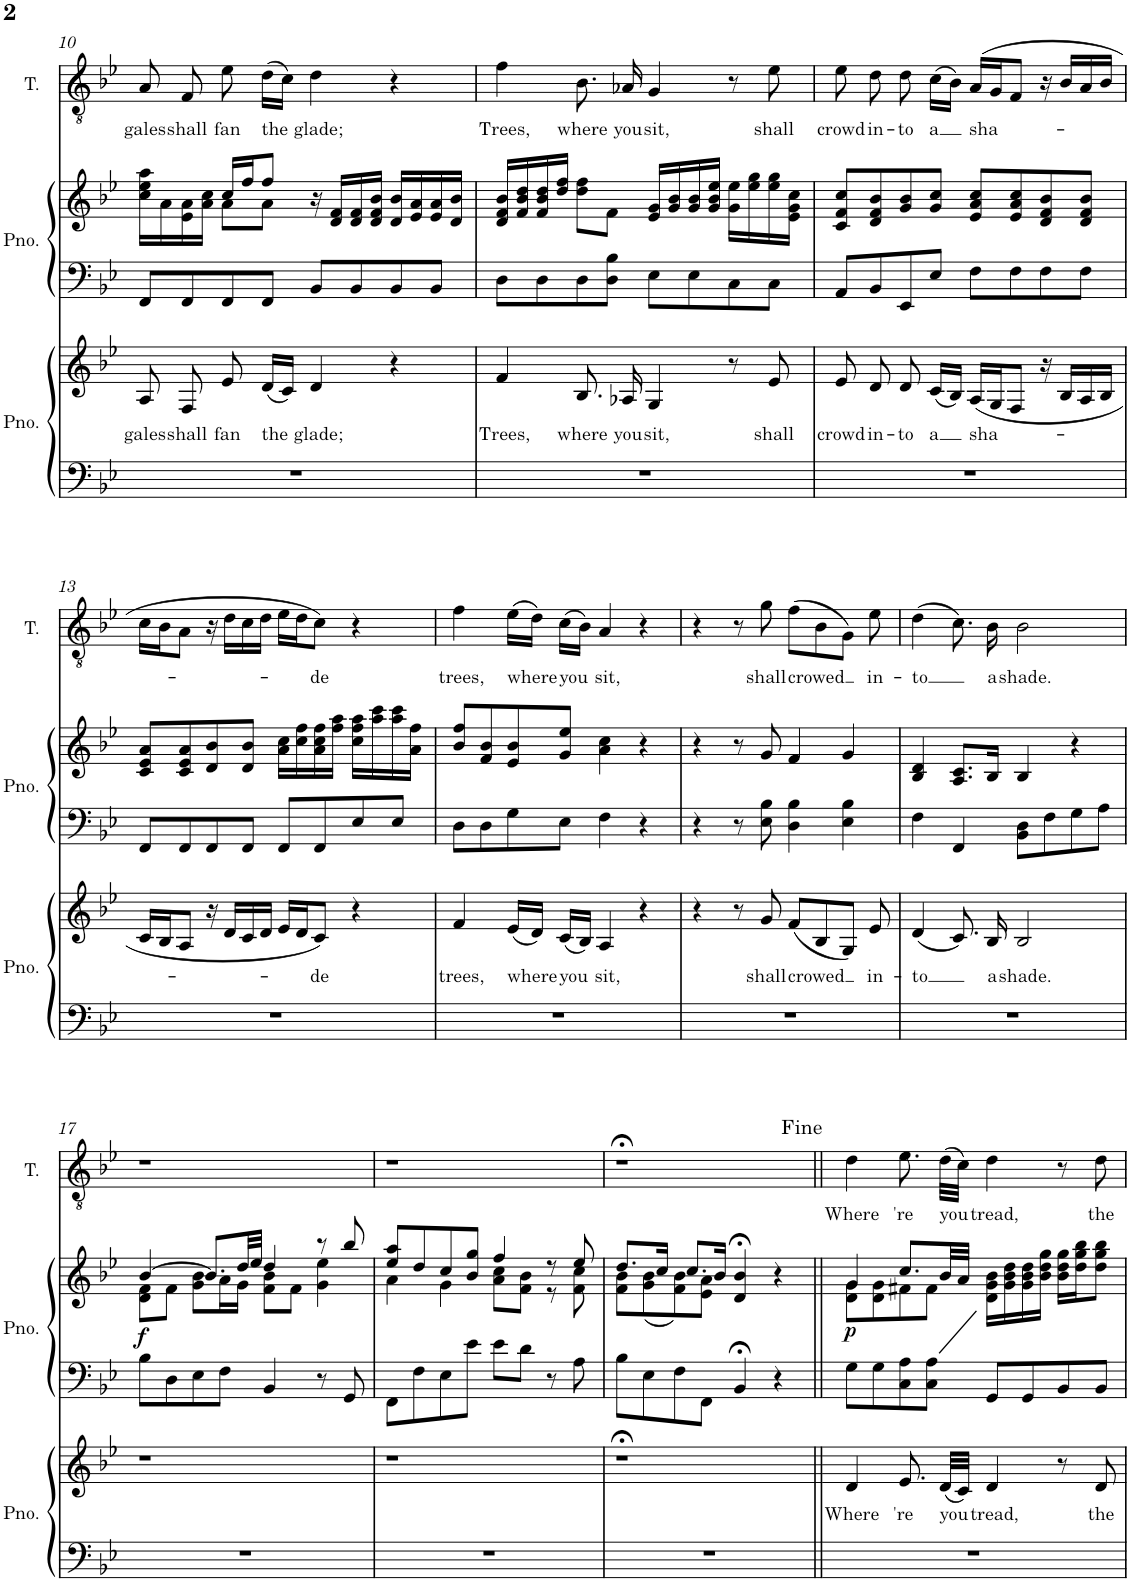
**kern	**kern	**text	**kern	**kern	**dynam	**kern	**text
*part3	*part3	*part3	*part2	*part2	*part2	*part1	*part1
*staff5	*staff4	*staff4	*staff3	*staff2	*staff2/3	*staff1	*staff1
*I"Piano	*	*	*I"Piano	*	*	*I"Tenor	*
*I'Pno.	*	*	*I'Pno.	*	*	*I'T.	*
!!LO:PB:g=z
*clefF4	*clefG2	*	*clefF4	*clefG2	*	*clefGv2	*
*k[b-e-]	*k[b-e-]	*	*k[b-e-]	*k[b-e-]	*	*k[b-e-]	*
*M4/4	*M4/4	*	*M4/4	*M4/4	*	*M4/4	*
*met(c)	*met(c)	*	*met(c)	*met(c)	*	*met(c)	*
=10	=10	=10	=10	=10	=10	=10	=10
!	!	!LO:LY:b	!	!	!	!	!LO:LY:b
*	*	*	*	*^	*	*	*
1r	8A/	gales	8FF/L	16cc\ 16ee-\ 16aa\LL	4ryy	.	8A/	gales
.	.	.	.	16a\	.	.	.	.
!	!	!LO:LY:b	!	!	!	!	!	!LO:LY:b
.	8F/	shall	8FF/	16e-\ 16a\	.	.	8F/	shall
.	.	.	.	16a\ 16cc\JJ	.	.	.	.
!	!	!LO:LY:b	!	!	!	!	!	!LO:LY:b
.	8e-/	fan	8FF/	16cc/LL	8a\L	.	8e-\	fan
.	.	.	.	16ff/J	.	.	.	.
!	!	!LO:LY:b	!	!	!	!	!	!LO:LY:b
.	(16d/LL	the	8FF/J	8ff/J	8a\J	.	(16d\LL	the
.	16c/JJ)	.	.	.	.	.	16c\JJ)	.
!	!	!LO:LY:b	!	!	!	!	!	!LO:LY:b
.	4d/	glade;	8BB-/L	16r	2ryy	.	4d\	glade;
.	.	.	.	16d/ 16f/LL	.	.	.	.
.	.	.	8BB-/	16d/ 16f/	.	.	.	.
.	.	.	.	16d/ 16f/ 16b-/JJ	.	.	.	.
.	4r	.	8BB-/	16d/ 16b-/LL	.	.	4r	.
.	.	.	.	16e-/ 16a/	.	.	.	.
.	.	.	8BB-/J	16e-/ 16a/	.	.	.	.
.	.	.	.	16d/ 16b-/JJ	.	.	.	.
*	*	*	*	*v	*v	*	*	*
=11	=11	=11	=11	=11	=11	=11	=11
!	!	!LO:LY:b	!	!	!	!	!LO:LY:b
1r	4f/	Trees,	8D\L	16d/ 16f/ 16b-/LL	.	4f\	Trees,
.	.	.	.	16f/ 16b-/ 16dd/	.	.	.
.	.	.	8D\	16f/ 16b-/ 16dd/	.	.	.
.	.	.	.	16dd/ 16ff/JJ	.	.	.
!	!	!LO:LY:b	!	!	!	!	!LO:LY:b
.	8.B-/	where	8D\	8dd\ 8ff\L	.	8.B-\	where
.	.	.	8D\ 8B-\J	8f\J	.	.	.
!	!	!LO:LY:b	!	!	!	!	!LO:LY:b
.	16A-X/	you	.	.	.	16A-X/	you
!	!	!LO:LY:b	!	!	!	!	!LO:LY:b
.	4G/	sit,	8E-\L	16e-/ 16g/LL	.	4G/	sit,
.	.	.	.	16g/ 16b-/	.	.	.
.	.	.	8E-\	16g/ 16b-/	.	.	.
.	.	.	.	16g/ 16b-/ 16ee-/JJ	.	.	.
.	8r	.	8C\	16g\ 16ee-\LL	.	8r	.
.	.	.	.	16ee-\ 16gg\	.	.	.
!	!	!LO:LY:b	!	!	!	!	!LO:LY:b
.	8e-/	shall	8C\J	16ee-\ 16gg\	.	8e-\	shall
.	.	.	.	16e-\ 16g\ 16cc\JJ	.	.	.
=12	=12	=12	=12	=12	=12	=12	=12
!	!	!LO:LY:b	!	!	!	!	!LO:LY:b
1r	8e-/	crowd	8AA/L	8c/ 8f/ 8cc/L	.	8e-\	crowd
!	!	!LO:LY:b	!	!	!	!	!LO:LY:b
.	8d/	in-	8BB-/	8d/ 8f/ 8b-/	.	8d\	in-
!	!	!LO:LY:b	!	!	!	!	!LO:LY:b
.	8d/	-to	8EE-/	8g/ 8b-/	.	8d\	-to
!	!	!LO:LY:b	!	!	!	!	!LO:LY:b
.	(16c/LL	a	8E-/J	8g/ 8cc/J	.	(16c\LL	a
.	16B-/JJ)	.	.	.	.	16B-\JJ)	.
!	!	!LO:LY:b	!	!	!	!	!LO:LY:b
.	(16A/LL	sha-	8F\L	8e-/ 8a/ 8cc/L	.	(16A/LL	sha-
.	16G/J	.	.	.	.	16G/J	.
.	8F/J	.	8F\	8e-/ 8a/ 8cc/	.	8F/J	.
.	16r	.	8F\	8d/ 8f/ 8b-/	.	16r	.
.	16B-/LL	.	.	.	.	16B-/LL	.
.	16A/	.	8F\J	8d/ 8f/ 8b-/J	.	16A/	.
.	16B-/JJ	.	.	.	.	16B-/JJ	.
!!LO:LB:g=z
=13	=13	=13	=13	=13	=13	=13	=13
1r	16c/LL	.	8FF/L	8c/ 8e-/ 8a/L	.	16c\LL	.
.	16B-/J	.	.	.	.	16B-\J	.
.	8A/J	.	8FF/	8c/ 8e-/ 8a/	.	8A\J	.
.	16r	.	8FF/	8d/ 8b-/	.	16r	.
.	16d/LL	.	.	.	.	16d\LL	.
.	16c/	.	8FF/J	8d/ 8b-/J	.	16c\	.
.	16d/JJ	.	.	.	.	16d\JJ	.
.	16e-/LL	.	8FF/L	16a\ 16cc\LL	.	16e-\LL	.
.	16d/J	.	.	16cc\ 16ff\	.	16d\J	.
!	!	!LO:LY:b	!	!	!	!	!LO:LY:b
.	8c/J)	-de	8FF/	16a\ 16cc\ 16ff\	.	8c\J)	-de
.	.	.	.	16ff\ 16aa\JJ	.	.	.
.	4r	.	8E-/	16cc\ 16ff\ 16aa\LL	.	4r	.
.	.	.	.	16aa\ 16ccc\	.	.	.
.	.	.	8E-/J	16aa\ 16ccc\	.	.	.
.	.	.	.	16a\ 16ff\JJ	.	.	.
=14	=14	=14	=14	=14	=14	=14	=14
!	!	!LO:LY:b	!	!	!	!	!LO:LY:b
1r	4f/	trees,	8D\L	8b-/ 8ff/L	.	4f\	trees,
.	.	.	8D\	8f/ 8b-/	.	.	.
!	!	!LO:LY:b	!	!	!	!	!LO:LY:b
.	(16e-/LL	where	8G\	8e-/ 8b-/	.	(16e-\LL	where
.	16d/JJ)	.	.	.	.	16d\JJ)	.
!	!	!LO:LY:b	!	!	!	!	!LO:LY:b
.	(16c/LL	you	8E-\J	8g/ 8ee-/J	.	(16c\LL	you
.	16B-/JJ)	.	.	.	.	16B-\JJ)	.
!	!	!LO:LY:b	!	!	!	!	!LO:LY:b
.	4A/	sit,	4F\	4a\ 4cc\	.	4A/	sit,
.	4r	.	4r	4r	.	4r	.
=15	=15	=15	=15	=15	=15	=15	=15
1r	4r	.	4r	4r	.	4r	.
.	8r	.	8r	8r	.	8r	.
!	!	!LO:LY:b	!	!	!	!	!LO:LY:b
.	8g/	shall	8E-\ 8B-\	8g/	.	8g\	shall
!	!	!LO:LY:b	!	!	!	!	!LO:LY:b
.	(8f/L	crowed	4D\ 4B-\	4f/	.	(8f\L	crowed
.	8B-/	.	.	.	.	8B-\	.
.	8G/J)	.	4E-\ 4B-\	4g/	.	8G\J)	.
!	!	!LO:LY:b	!	!	!	!	!LO:LY:b
.	8e-/	in-	.	.	.	8e-\	in-
=16	=16	=16	=16	=16	=16	=16	=16
!	!	!LO:LY:b	!	!	!	!	!LO:LY:b
1r	(4d/	-to	4F\	4B-/ 4d/	.	(4d\	-to
.	8.c/)	.	4FF/	8.A/ 8.c/L	.	8.c\)	.
!	!	!LO:LY:b	!	!	!	!	!LO:LY:b
.	16B-/	a	.	16B-/Jk	.	16B-\	a
!	!	!LO:LY:b	!	!	!	!	!LO:LY:b
.	2B-/	shade.	8BB-\ 8D\L	4B-/	.	2B-\	shade.
.	.	.	8F\	.	.	.	.
.	.	.	8G\	4r	.	.	.
.	.	.	8A\J	.	.	.	.
!!LO:LB:g=z
=17	=17	=17	=17	=17	=17	=17	=17
*	*	*	*	*^	*	*	*
!	!	!	!	!	!	!LO:DY:b	!	!
1r	1r	.	8B-\L	[4b-/	8d\ 8f\L	f	1r	.
.	.	.	8D\	.	8f\J	.	.	.
.	.	.	8E-\	8.b-/L]	8g\ 8b-\L	.	.	.
.	.	.	8F\J	.	16a\L	.	.	.
.	.	.	.	32dd/LL	16g\JJ	.	.	.
.	.	.	.	32ee-/JJJ	.	.	.	.
.	.	.	4BB-/	4dd/	8f\ 8b-\L	.	.	.
.	.	.	.	.	8f\J	.	.	.
.	.	.	8r	8r	4g\ 4ee-\	.	.	.
.	.	.	8GG/	8bb-/	.	.	.	.
=18	=18	=18	=18	=18	=18	=18	=18	=18
1r	1r	.	8FF\L	8ee-/ 8aa/L	4a\	.	1r	.
.	.	.	8F\	8dd/	.	.	.	.
.	.	.	8E-\	8cc/	4g\	.	.	.
.	.	.	8e-\J	8b-/ 8gg/J	.	.	.	.
.	.	.	8e-\L	4ff/	8a\ 8cc\L	.	.	.
.	.	.	8d\J	.	8f\ 8b-\J	.	.	.
.	.	.	8r	8r	8r	.	.	.
.	.	.	8A\	8ee-/	8f\ 8cc\	.	.	.
=19	=19	=19	=19	=19	=19	=19	=19	=19
1r	1r;<	.	8B-\L	8.dd/L	8f\ 8b-\L	.	1r;<	.
.	.	.	8E-\	.	(8g\ 8b-\	.	.	.
.	.	.	.	16cc/Jk	.	.	.	.
.	.	.	8F\	8.cc/L	8f\ 8b-\)	.	.	.
.	.	.	8FF\J	.	8e-\ 8a\J	.	.	.
.	.	.	.	16b-/Jk	.	.	.	.
.	.	.	4BB-;</	4d/;< 4b-/;<	2ryy	.	.	.
.	.	.	4r	4r	.	.	.	.
=20||	=20||	=20||	=20||	=20||	=20||	=20||	=20||	=20||
!	!	!LO:LY:b	!	!	!	!LO:DY:b	!	!LO:LY:b
1r	4d/	Where	8G\L	4g/	8d\ 8g\L	p	4d\	Where
.	.	.	8G\	.	8d\ 8g\	.	.	.
!	!	!LO:LY:b	!	!	!	!	!	!LO:LY:b
.	8.e-/	're	8C\ 8A\	8.cc/L	8f#X\	.	8.e-\	're
.	.	.	8C\ 8A\J	.	8f#\J	.	.	.
!	!	!LO:LY:b	!	!	!	!	!	!LO:LY:b
.	(32d/LLL	you	.	32b-/LL	.	.	(32d\LLL	you
.	32c/JJJ)	.	.	32a/JJJ	.	.	32c\JJJ)	.
!	!	!LO:LY:b	!	!	!	!	!	!LO:LY:b
.	4d/	tread,	8GG/L	16d\ 16g\ 16b-\LL	2ryy	.	4d\	tread,
.	.	.	.	16g\ 16b-\ 16dd\	.	.	.	.
.	.	.	8GG/	16g\ 16b-\ 16dd\	.	.	.	.
.	.	.	.	16b-\ 16dd\ 16gg\JJ	.	.	.	.
.	8r	.	8BB-/	16b-\ 16dd\ 16gg\LL	.	.	8r	.
.	.	.	.	16dd\ 16gg\ 16bb-\J	.	.	.	.
!	!	!LO:LY:b	!	!	!	!	!	!LO:LY:b
.	8d/	the	8BB-/J	8dd\ 8gg\ 8bb-\J	.	.	8d\	the
*	*	*	*	*v	*v	*	*	*
=	=	=	=	=	=	=	=
*-	*-	*-	*-	*-	*-	*-	*-
